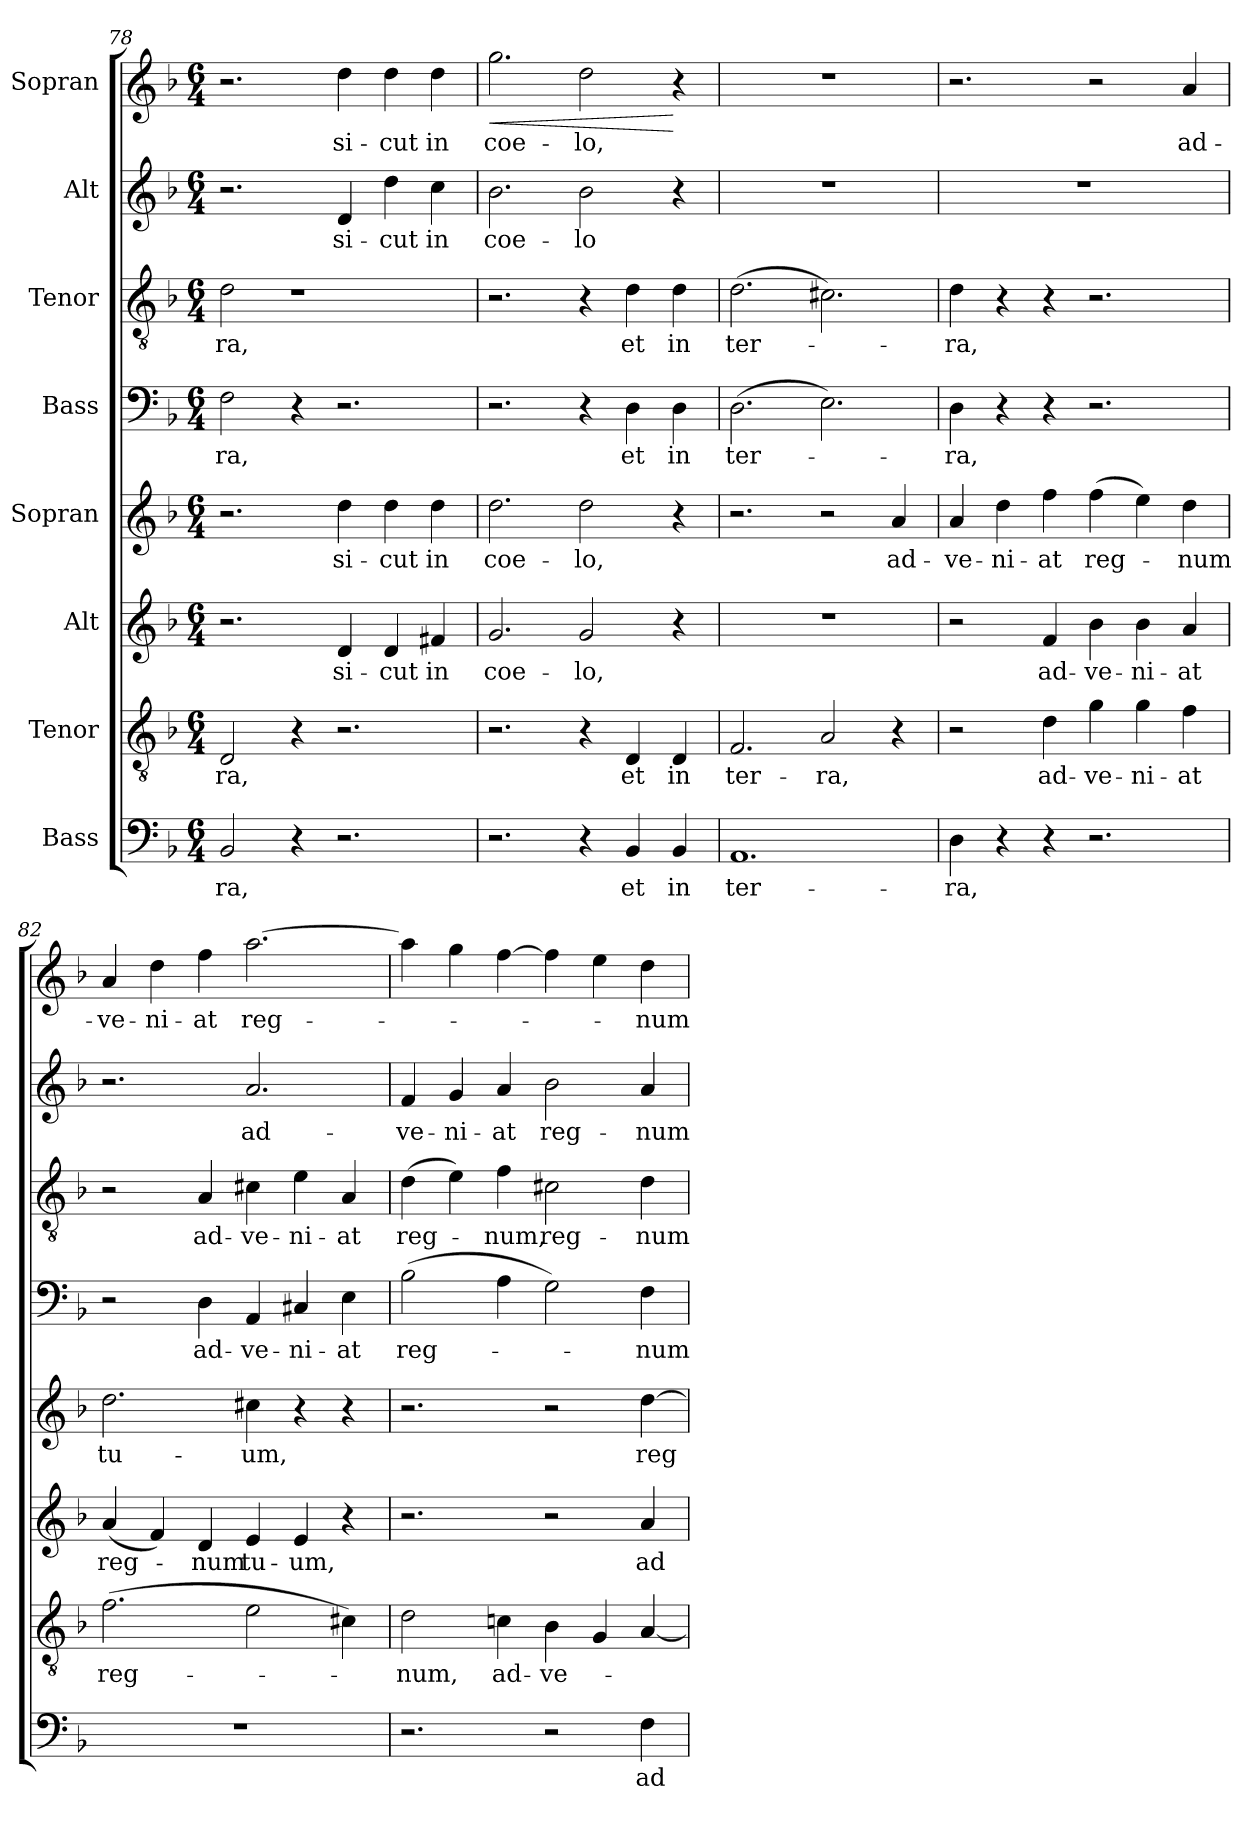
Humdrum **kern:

**kern	**text	**dynam	**kern	**text	**dynam	**kern	**text	**dynam	**kern	**text	**dynam	**kern	**text	**dynam	**kern	**text	**dynam	**kern	**text	**dynam	**kern	**text	**dynam
*part8	*part8	*part8	*part7	*part7	*part7	*part6	*part6	*part6	*part5	*part5	*part5	*part4	*part4	*part4	*part3	*part3	*part3	*part2	*part2	*part2	*part1	*part1	*part1
*staff8	*staff8	*staff8	*staff7	*staff7	*staff7	*staff6	*staff6	*staff6	*staff5	*staff5	*staff5	*staff4	*staff4	*staff4	*staff3	*staff3	*staff3	*staff2	*staff2	*staff2	*staff1	*staff1	*staff1
*I"Bass	*	*	*I"Tenor	*	*	*I"Alt	*	*	*I"Sopran	*	*	*I"Bass	*	*	*I"Tenor	*	*	*I"Alt	*	*	*I"Sopran	*	*
*clefF4	*	*	*clefGv2	*	*	*clefG2	*	*	*clefG2	*	*	*clefF4	*	*	*clefGv2	*	*	*clefG2	*	*	*clefG2	*	*
*k[b-]	*	*	*k[b-]	*	*	*k[b-]	*	*	*k[b-]	*	*	*k[b-]	*	*	*k[b-]	*	*	*k[b-]	*	*	*k[b-]	*	*
*M6/4	*	*	*M6/4	*	*	*M6/4	*	*	*M6/4	*	*	*M6/4	*	*	*M6/4	*	*	*M6/4	*	*	*M6/4	*	*
=78	=78	=78	=78	=78	=78	=78	=78	=78	=78	=78	=78	=78	=78	=78	=78	=78	=78	=78	=78	=78	=78	=78	=78
!	!LO:LY:b	!	!	!LO:LY:b	!	!	!	!	!	!	!	!	!LO:LY:b	!	!	!LO:LY:b	!	!	!	!	!	!	!
2BB-/	-ra,	.	2D/	-ra,	.	2.r	.	.	2.r	.	.	2F\	-ra,	.	2d\	-ra,	.	2.r	.	.	2.r	.	.
4r	.	.	4r	.	.	.	.	.	.	.	.	4r	.	.	1r	.	.	.	.	.	.	.	.
!	!	!	!	!	!	!	!LO:LY:b	!	!	!LO:LY:b	!	!	!	!	!	!	!	!	!LO:LY:b	!	!	!LO:LY:b	!
2.r	.	.	2.r	.	.	4d/	si-	.	4dd\	si-	.	2.r	.	.	.	.	.	4d/	si-	.	4dd\	si-	.
!	!	!	!	!	!	!	!LO:LY:b	!	!	!LO:LY:b	!	!	!	!	!	!	!	!	!LO:LY:b	!	!	!LO:LY:b	!
.	.	.	.	.	.	4d/	-cut	.	4dd\	-cut	.	.	.	.	.	.	.	4dd\	-cut	.	4dd\	-cut	.
!	!	!	!	!	!	!	!LO:LY:b	!	!	!LO:LY:b	!	!	!	!	!	!	!	!	!LO:LY:b	!	!	!LO:LY:b	!
.	.	.	.	.	.	4f#X/	in	.	4dd\	in	.	.	.	.	.	.	.	4cc\	in	.	4dd\	in	.
=79	=79	=79	=79	=79	=79	=79	=79	=79	=79	=79	=79	=79	=79	=79	=79	=79	=79	=79	=79	=79	=79	=79	=79
!	!	!	!	!	!	!	!LO:LY:b	!	!	!LO:LY:b	!	!	!	!	!	!	!	!	!LO:LY:b	!	!	!LO:LY:b	!LO:HP:b
2.r	.	.	2.r	.	.	2.g/	coe-	.	2.dd\	coe-	.	2.r	.	.	2.r	.	.	2.b-\	coe-	.	2.gg\	coe-	<
!	!	!	!	!	!	!	!LO:LY:b	!	!	!LO:LY:b	!	!	!	!	!	!	!	!	!LO:LY:b	!	!	!LO:LY:b	!
4r	.	.	4r	.	.	2g/	-lo,	.	2dd\	-lo,	.	4r	.	.	4r	.	.	2b-\	-lo	.	2dd\	-lo,	.
!	!LO:LY:b	!	!	!LO:LY:b	!	!	!	!	!	!	!	!	!LO:LY:b	!	!	!LO:LY:b	!	!	!	!	!	!	!
4BB-/	et	.	4D/	et	.	.	.	.	.	.	.	4D\	et	.	4d\	et	.	.	.	.	.	.	.
!	!LO:LY:b	!	!	!LO:LY:b	!	!	!	!	!	!	!	!	!LO:LY:b	!	!	!LO:LY:b	!	!	!	!	!	!	!
4BB-/	in	.	4D/	in	.	4r	.	.	4r	.	.	4D\	in	.	4d\	in	.	4r	.	.	4r	.	[
=80	=80	=80	=80	=80	=80	=80	=80	=80	=80	=80	=80	=80	=80	=80	=80	=80	=80	=80	=80	=80	=80	=80	=80
!	!LO:LY:b	!	!	!LO:LY:b	!	!	!	!	!	!	!	!	!LO:LY:b	!	!	!LO:LY:b	!	!	!	!	!	!	!
1.AA	ter-	.	2.F/	ter-	.	1.r	.	.	2.r	.	.	(2.D\	ter-	.	(2.d\	ter-	.	1.r	.	.	1.r	.	.
!	!	!	!	!LO:LY:b	!	!	!	!	!	!	!	!	!	!	!	!	!	!	!	!	!	!	!
.	.	.	2A/	-ra,	.	.	.	.	2r	.	.	2.E\)	.	.	2.c#X\)	.	.	.	.	.	.	.	.
!	!	!	!	!	!	!	!	!	!	!LO:LY:b	!LO:DY:a	!	!	!	!	!	!	!	!	!	!	!	!
.	.	.	4r	.	.	.	.	.	4a/	ad-	other-dynamics	.	.	.	.	.	.	.	.	.	.	.	.
=81	=81	=81	=81	=81	=81	=81	=81	=81	=81	=81	=81	=81	=81	=81	=81	=81	=81	=81	=81	=81	=81	=81	=81
!	!LO:LY:b	!	!	!	!	!	!	!	!	!LO:LY:b	!	!	!LO:LY:b	!	!	!LO:LY:b	!	!	!	!	!	!	!
4D\	-ra,	.	2r	.	.	2r	.	.	4a/	-ve-	.	4D\	-ra,	.	4d\	-ra,	.	1.r	.	.	2.r	.	.
!	!	!	!	!	!	!	!	!	!	!LO:LY:b	!	!	!	!	!	!	!	!	!	!	!	!	!
4r	.	.	.	.	.	.	.	.	4dd\	-ni-	.	4r	.	.	4r	.	.	.	.	.	.	.	.
!	!	!	!	!LO:LY:b	!LO:DY:a	!	!LO:LY:b	!LO:DY:a	!	!LO:LY:b	!	!	!	!	!	!	!	!	!	!	!	!	!
4r	.	.	4d\	ad-	other-dynamics	4f/	ad-	other-dynamics	4ff\	-at	.	4r	.	.	4r	.	.	.	.	.	.	.	.
!	!	!	!	!LO:LY:b	!	!	!LO:LY:b	!	!	!LO:LY:b	!	!	!	!	!	!	!	!	!	!	!	!	!
2.r	.	.	4g\	-ve-	.	4b-\	-ve-	.	(4ff\	reg-	.	2.r	.	.	2.r	.	.	.	.	.	2r	.	.
!	!	!	!	!LO:LY:b	!	!	!LO:LY:b	!	!	!	!	!	!	!	!	!	!	!	!	!	!	!	!
.	.	.	4g\	-ni-	.	4b-\	-ni-	.	4ee\)	.	.	.	.	.	.	.	.	.	.	.	.	.	.
!	!	!	!	!LO:LY:b	!	!	!LO:LY:b	!	!	!LO:LY:b	!	!	!	!	!	!	!	!	!	!	!	!LO:LY:b	!LO:DY:a
.	.	.	4f\	-at	.	4a/	-at	.	4dd\	-num	.	.	.	.	.	.	.	.	.	.	4a/	ad-	other-dynamics
!!LO:PB:g=z
=82	=82	=82	=82	=82	=82	=82	=82	=82	=82	=82	=82	=82	=82	=82	=82	=82	=82	=82	=82	=82	=82	=82	=82
!	!	!	!	!LO:LY:b	!	!	!LO:LY:b	!	!	!LO:LY:b	!	!	!	!	!	!	!	!	!	!	!	!LO:LY:b	!
1.r	.	.	(2.f\	reg-	.	(4a/	reg-	.	2.dd\	tu-	.	2r	.	.	2r	.	.	2.r	.	.	4a/	-ve-	.
!	!	!	!	!	!	!	!	!	!	!	!	!	!	!	!	!	!	!	!	!	!	!LO:LY:b	!
.	.	.	.	.	.	4f/)	.	.	.	.	.	.	.	.	.	.	.	.	.	.	4dd\	-ni-	.
!	!	!	!	!	!	!	!LO:LY:b	!	!	!	!	!	!LO:LY:b	!LO:DY:a	!	!LO:LY:b	!LO:DY:a	!	!	!	!	!LO:LY:b	!
.	.	.	.	.	.	4d/	-num	.	.	.	.	4D\	ad-	other-dynamics	4A/	ad-	other-dynamics	.	.	.	4ff\	-at	.
!	!	!	!	!	!	!	!LO:LY:b	!	!	!LO:LY:b	!	!	!LO:LY:b	!	!	!LO:LY:b	!	!	!LO:LY:b	!LO:DY:a	!	!LO:LY:b	!
.	.	.	2e\	.	.	4e/	tu-	.	4cc#X\	-um,	.	4AA/	-ve-	.	4c#X\	-ve-	.	2.a/	ad-	other-dynamics	[2.aa\	reg-	.
!	!	!	!	!	!	!	!LO:LY:b	!	!	!	!	!	!LO:LY:b	!	!	!LO:LY:b	!	!	!	!	!	!	!
.	.	.	.	.	.	4e/	-um,	.	4r	.	.	4C#X/	-ni-	.	4e\	-ni-	.	.	.	.	.	.	.
!	!	!	!	!	!	!	!	!	!	!	!	!	!LO:LY:b	!	!	!LO:LY:b	!	!	!	!	!	!	!
.	.	.	4c#X\)	.	.	4r	.	.	4r	.	.	4E\	-at	.	4A/	-at	.	.	.	.	.	.	.
=83	=83	=83	=83	=83	=83	=83	=83	=83	=83	=83	=83	=83	=83	=83	=83	=83	=83	=83	=83	=83	=83	=83	=83
!	!	!	!	!LO:LY:b	!	!	!	!	!	!	!	!	!LO:LY:b	!	!	!LO:LY:b	!	!	!LO:LY:b	!	!	!	!
2.r	.	.	2d\	-num,	.	2.r	.	.	2.r	.	.	(2B-\	reg-	.	(4d\	reg-	.	4f/	-ve-	.	4aa\]	.	.
!	!	!	!	!	!	!	!	!	!	!	!	!	!	!	!	!	!	!	!LO:LY:b	!	!	!	!
.	.	.	.	.	.	.	.	.	.	.	.	.	.	.	4e\)	.	.	4g/	-ni-	.	4gg\	.	.
!	!	!	!	!LO:LY:b	!	!	!	!	!	!	!	!	!	!	!	!LO:LY:b	!	!	!LO:LY:b	!	!	!	!
.	.	.	4cn\	ad-	.	.	.	.	.	.	.	4A\	.	.	4f\	-num,	.	4a/	-at	.	[4ff\	.	.
!	!	!	!	!LO:LY:b	!	!	!	!	!	!	!	!	!	!	!	!LO:LY:b	!	!	!LO:LY:b	!	!	!	!
2r	.	.	4B-\	-ve-	.	2r	.	.	2r	.	.	2G\)	.	.	2c#X\	reg-	.	2b-\	reg-	.	4ff\]	.	.
.	.	.	4G/	.	.	.	.	.	.	.	.	.	.	.	.	.	.	.	.	.	4ee\	.	.
!	!LO:LY:b	!LO:DY:a	!	!	!	!	!LO:LY:b	!	!	!LO:LY:b	!	!	!LO:LY:b	!	!	!LO:LY:b	!	!	!LO:LY:b	!	!	!LO:LY:b	!
4F\	ad-	other-dynamics	[4A/	.	.	4a/	ad-	.	[4dd\	reg-	.	4F\	-num	.	4d\	-num	.	4a/	-num	.	4dd\	-num	.
=	=	=	=	=	=	=	=	=	=	=	=	=	=	=	=	=	=	=	=	=	=	=	=
*-	*-	*-	*-	*-	*-	*-	*-	*-	*-	*-	*-	*-	*-	*-	*-	*-	*-	*-	*-	*-	*-	*-	*-
